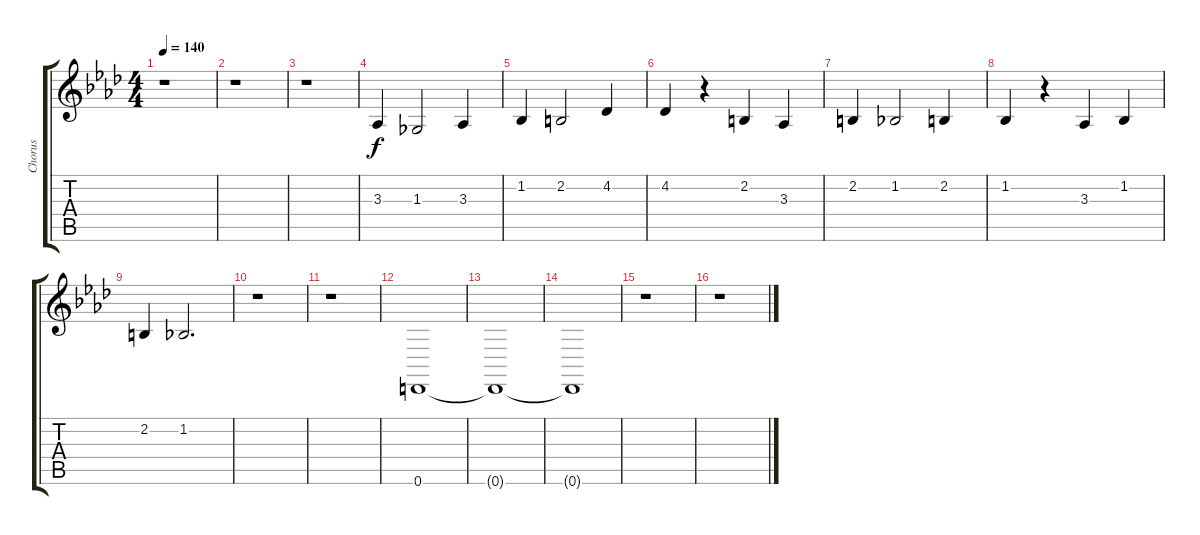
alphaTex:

\track ("Chorus" "Chorus") {instrument choiraahs}
\staff {score tabs}
\tuning (D4 A3 F3 C3 G2 D2) {hide}
\ts (4 4)
\tempo 140
\clef g2
\ks ab
r.1{dy f} |
r.1 |
r.1 |
3.3.4 1.3.2 3.3.4 |
1.2.4 2.2.2 4.2.4 |
4.2.4 r.4 2.2.4 3.3.4 |
2.2.4 1.2.2 2.2.4 |
1.2.4 r.4 3.3.4 1.2.4 |
2.2.4 1.2.2{d} |
r.1 |
r.1 |
0.6.1 |
0.6{t}.1 |
0.6{t}.1 |
r.1 |
r.1
